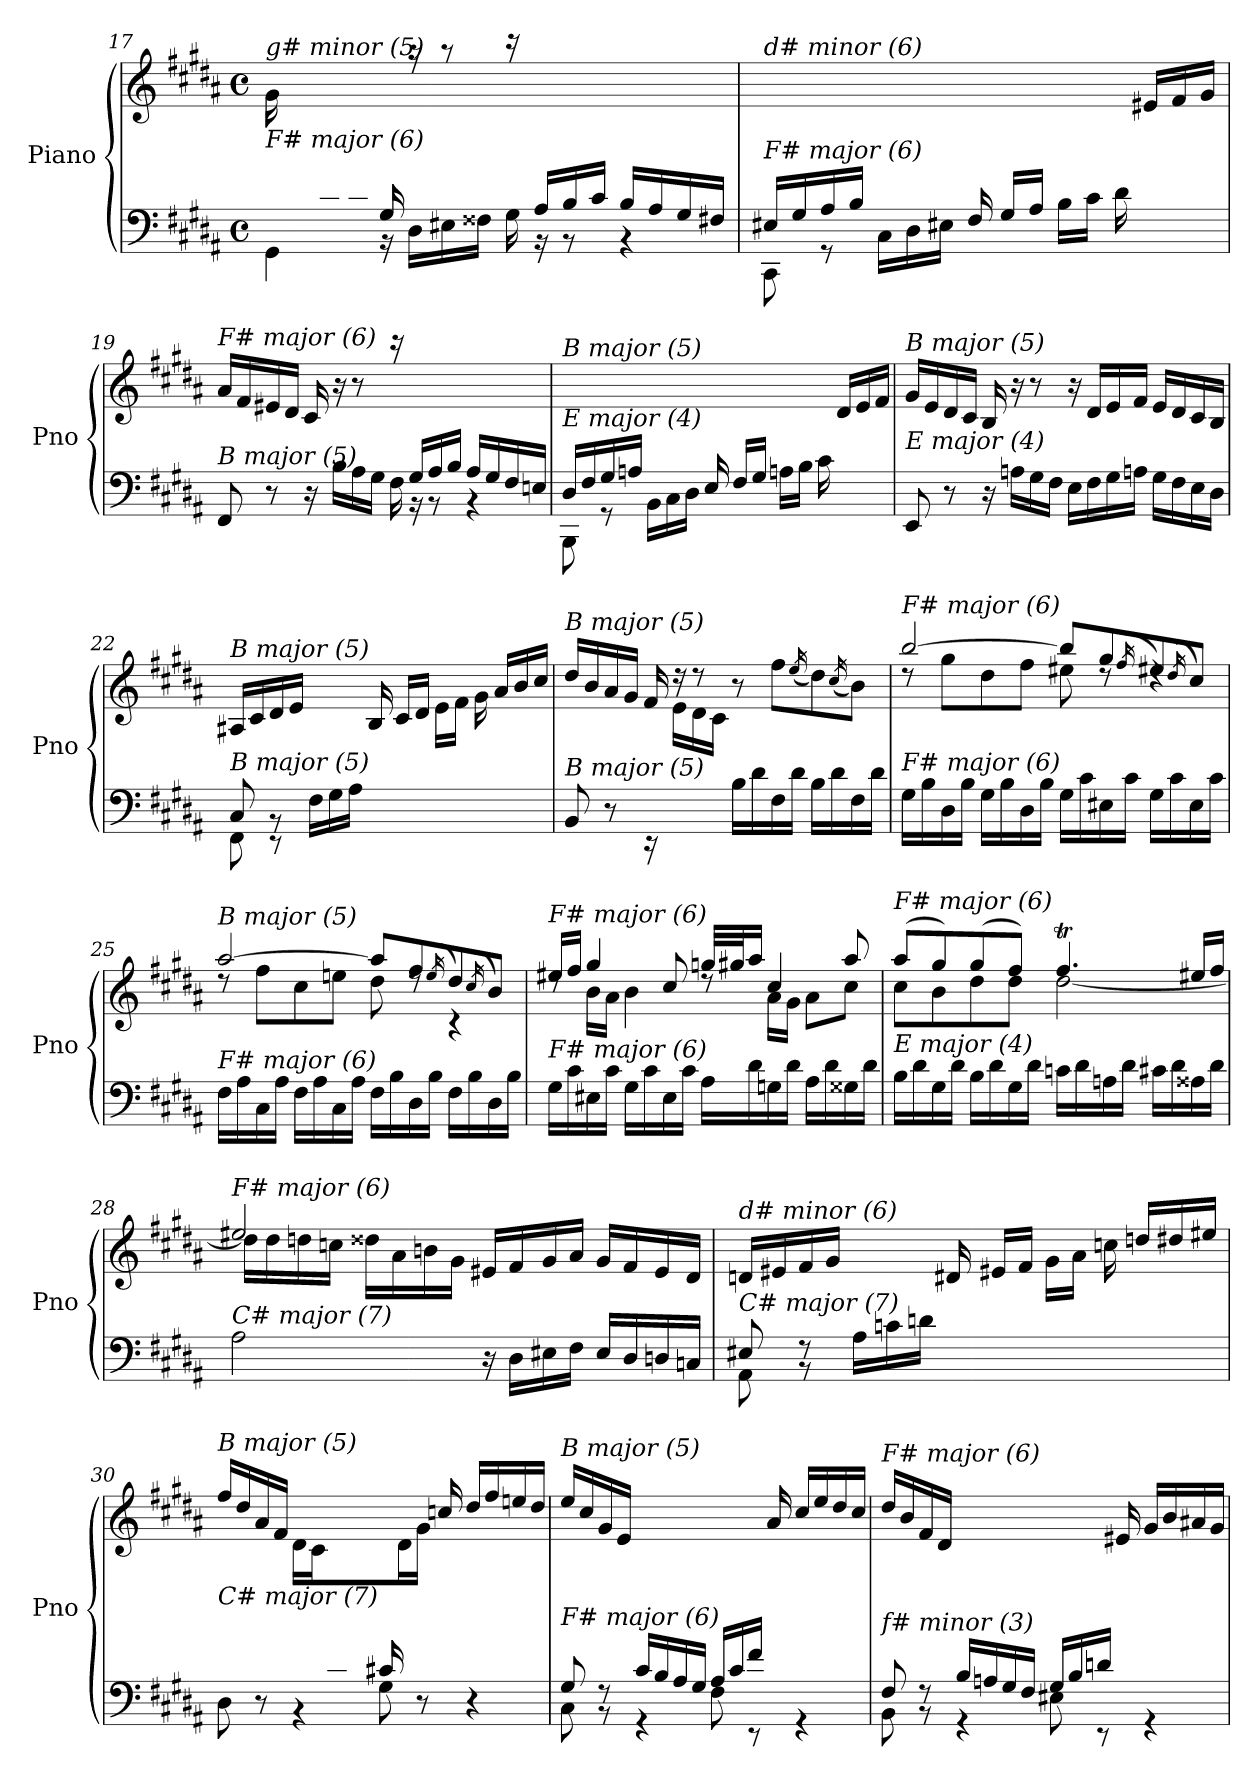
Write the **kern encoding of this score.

**kern	**kern
*part1	*part1
*staff2	*staff1
*I"Piano	*
*I'Pno	*
*clefF4	*clefG2
*k[f#c#g#d#a#]	*k[f#c#g#d#a#]
*M4/4	*M4/4
*met(c)	*met(c)
=17	=17
*^	*
!	!	!LO:TX:i:t=g# minor (5)
!LO:TX:i:t=F# major (6)	!	!
16ryy	4GG#\	16g#\LL
16B/	.	4ryy
16c#/	.	.
16d#/JJ	.	.
16G#/	16rBB	.
4ryy	16D#\LL	16raa
.	16E#X\	8raa
.	16F##Xi\JJ	.
.	16G#\	16rccc
16A#/LL	16rBB	4..ryy
16B/	8rBB	.
16c#/JJ	.	.
16B/LL	4rBB	.
16A#/	.	.
16G#/	.	.
16F#X/JJ	.	.
=18	=18	=18
!	!	!LO:TX:i:t=d# minor (6)
!LO:TX:i:t=F# major (6)	!	!
16E#X/LL	8CC#\	4ryy
16G#/	.	.
16A#/	8rGG	.
16B/JJ	.	.
8.ryy	16C#\LL	8.ryy
.	16D#\	.
.	16E#X\JJ	.
16F#/	8.ryy	8.ryy
16G#/LL	.	.
16A#/JJ	.	.
4.ryy	16B\LL	8.ryy
.	16c#\JJ	.
.	16d#\	.
.	8.ryy	16e#X/LL
.	.	16f#/
.	.	16g#/JJ
!!LO:LB:g=z
=19	=19	=19
!	!	!LO:TX:i:t=F# major (6)
!LO:TX:i:t=B major (5)	!	!
2ryy	8FF#/	16a#/LL
.	.	16f#/
.	8r	16e#X/
.	.	16d#/JJ
.	16r	16c#/
.	16B\LL	16r
.	16A#\	8r
.	16G#\JJ	.
16ryy	16F#\	16rccc
16G#/LL	16rBB	4..ryy
16A#/	8rBB	.
16B/JJ	.	.
16A#/LL	4rBB	.
16G#/	.	.
16F#/	.	.
16En/JJ	.	.
=20	=20	=20
!	!	!LO:TX:i:t=B major (5)
!LO:TX:i:t=E major (4)	!	!
16D#/LL	8BBB\	4ryy
16F#/	.	.
16G#/	8rGG	.
16An/JJ	.	.
8.ryy	16BB\LL	8.ryy
.	16C#\	.
.	16D#\JJ	.
16E/	8.ryy	8.ryy
16F#/LL	.	.
16G#/JJ	.	.
4.ryy	16An\LL	8.ryy
.	16B\JJ	.
.	16c#\	.
.	8.ryy	16d#/LL
.	.	16e/
.	.	16f#/JJ
*v	*v	*
=21	=21
!	!LO:TX:i:t=B major (5)
!LO:TX:i:t=E major (4)	!
8EE/	16g#/LL
.	16e/
8r	16d#/
.	16c#/JJ
16r	16B/
16An\LL	16r
16G#\	8r
16F#\JJ	.
16E\LL	16r
16F#\	16d#/LL
16G#\	16e/
16An\JJ	16f#/JJ
16G#\LL	16e/LL
16F#\	16d#/
16E\	16c#/
16D#\JJ	16B/JJ
!!LO:LB:g=z
=22	=22
*^	*^
*	*	*	*^
!	!	!LO:TX:i:t=B major (5)	!	!
!LO:TX:i:t=B major (5)	!	!	!	!
8C#/	8FF#\	16A#X/LL	2ryy	4ryy
.	.	16c#/	.	.
8rBB	8r	16d#/	.	.
.	.	16e/JJ	.	.
16F#\LL	2.ryy	8.ryy	.	2.ryy
16G#\	.	.	.	.
16A#\JJ	.	.	.	.
8.ryy	.	16B/	.	.
.	.	16c#/LL	8ryy	.
.	.	16d#/JJ	.	.
8.ryy	.	8.ryy	16e\LL	.
.	.	.	16f#\JJ	.
.	.	.	16g#\	.
8.ryy	.	16a#/LL	8.ryy	.
.	.	16b/	.	.
.	.	16cc#/JJ	.	.
*v	*v	*	*	*
*	*	*v	*v
=23	=23	=23
!	!LO:TX:i:t=B major (5)	!
!LO:TX:i:t=B major (5)	!	!
8BB/	16dd#/LL	4ryy
.	16b/	.
8r	16a#/	.
.	16g#/JJ	.
16rEE	16f#/	16ryy
8.ryy	16rdd	16e\LL
.	8rdd	16d#\
.	.	16c#\JJ
16B\LL	8r	2ryy
16d#\	.	.
16F#\	8ff#\L	.
16d#\JJ	.	.
.	(16qee/	.
16B\LL	8dd#\)	.
16d#\	.	.
.	(16qcc#/	.
16F#\	8b\J)	.
16d#\JJ	.	.
=24	=24	=24
!	!LO:TX:i:t=F# major (6)	!
!LO:TX:i:t=F# major (6)	!	!
16G#\LL	[2bb/	8rdd
16B\	.	.
16D#\	.	8gg#\L
16B\JJ	.	.
16G#\LL	.	8dd#\
16B\	.	.
16D#\	.	8ff#\J
16B\JJ	.	.
16G#\LL	8bb/L]	8ee#X\
16c#\	.	.
16E#X\	8gg#/	8rdd
16c#\JJ	.	.
.	(>16qff#/	.
16G#\LL	8ee#X/)	4rdd
16c#\	.	.
.	(>16qdd#/	.
16E#\	8cc#/J)	.
16c#\JJ	.	.
!!LO:LB:g=z	!!
=25	=25	=25
!	!LO:TX:i:t=B major (5)	!
!LO:TX:i:t=F# major (6)	!	!
16F#\LL	[2aa#/	8rdd
16A#\	.	.
16C#\	.	8ff#\L
16A#\JJ	.	.
16F#\LL	.	8cc#\
16A#\	.	.
16C#\	.	8een\J
16A#\JJ	.	.
16F#\LL	8aa#/L]	8dd#\
16B\	.	.
16D#\	8ff#/	8rdd
16B\JJ	.	.
.	(>16qee/	.
16F#\LL	8dd#/)	4r
16B\	.	.
.	(>16qcc#/	.
16D#\	8b/J)	.
16B\JJ	.	.
=26	=26	=26
!	!LO:TX:i:t=F# major (6)	!
!LO:TX:i:t=F# major (6)	!	!
16G#\LL	16ee#X/LL	8rdd
16c#\	16ff#/JJ	.
16E#X\	4gg#/	16b\LL
16c#\JJ	.	16a#\JJ
16G#\LL	.	4b\
16c#\	.	.
16E#\	8cc#/	.
16c#\JJ	.	.
16A#\LL	32ggnj/LLL	8rdd
.	32gg#/J	.
16d#\	16aa#/JJ	.
16Gnj\	4cc#/	16a#\LL
16d#\JJ	.	16g#\JJ
16A#\LL	.	8a#\L
16d#\	.	.
16G##j\	8aa#/	8cc#\J
16d#\JJ	.	.
=27	=27	=27
!	!LO:TX:i:t=F# major (6)	!
!LO:TX:i:t=E major (4)	!	!
16B\LL	(8aa#/L	8cc#\L
16d#\	.	.
16G#\	8gg#/)	8b\
16d#\JJ	.	.
16B\LL	(8gg#/	8dd#\
16d#\	.	.
16G#\	8ff#/J)	8dd#\J
16d#\JJ	.	.
16cnj\LL	4.ff#T/	[2dd#\
16d#\	.	.
16Anj\	.	.
16d#\JJ	.	.
16c#j\LL	.	.
16d#\	.	.
16A##j\	16ee#X/LL	.
16d#\JJ	16ff#/JJ	.
!!LO:LB:g=z	!!
=28	=28	=28
*^	*	*
!	!	!LO:TX:i:t=F# major (6)	!
!LO:TX:i:t=C# major (7)	!	!	!
2ryy	2A#\	2ee#X/	16dd#\LL]
.	.	.	16dd#\
.	.	.	16ddnj\
.	.	.	16ccnj\JJ
.	.	.	16dd##j\LL
.	.	.	16a#\
.	.	.	16bn\
.	.	.	16g#\JJ
2ryy	16r	16e#X/LL	2ryy
.	16D#\LL	16f#/	.
.	16E#X\	16g#/	.
.	16F#\JJ	16a#/JJ	.
.	16E#/LL	16g#/LL	.
.	16D#/	16f#/	.
.	16Dnj/	16e#/	.
.	16Cnj/JJ	16d#/JJ	.
=29	=29	=29	=29
*	*	*	*^
!	!	!LO:TX:i:t=d# minor (6)	!	!
!LO:TX:i:t=C# major (7)	!	!	!	!
8E#X/	8AA#\	16dnj/LL	2ryy	4ryy
.	.	16e#X/	.	.
8rBB	8rF	16f#/	.	.
.	.	16g#/JJ	.	.
16A#\LL	2.ryy	8.ryy	.	2.ryy
16cnj\	.	.	.	.
16dnj\JJ	.	.	.	.
8.ryy	.	16d#/	.	.
.	.	16e#X/LL	8ryy	.
.	.	16f#/JJ	.	.
8.ryy	.	8.ryy	16g#\LL	.
.	.	.	16a#\JJ	.
.	.	.	16ccnj\	.
8.ryy	.	16ddnj/LL	8.ryy	.
.	.	16dd#/	.	.
.	.	16ee#X/JJ	.	.
*	*	*v	*v	*v
!!LO:LB:g=z
=30	=30	=30
!	!	!LO:TX:i:t=B major (5)
!LO:TX:i:t=C# major (7)	!	!
4.ryy	8D#\	16ff#/LL
.	.	16dd#/
.	8r	16a#/
.	.	16f#/JJ
.	4r	16d#\LL
.	.	16c#\
16cnj/	.	8.ryy
16A#/JJ	.	.
16c#j/LL	8G#\	.
4..ryy	.	16d#\
.	8r	16g#\JJ
.	.	16ccnj/
.	4r	16dd#/LL
.	.	16ff#/
.	.	16een/
.	.	16dd#/JJ
=31	=31	=31
*	*^	*^
!	!	!	!LO:TX:i:t=B major (5)	!
!LO:TX:i:t=F# major (6)	!	!	!	!
4ryy	8G#/	8C#\	16ee/LL	4ryy
.	.	.	16cc#/	.
.	8rBB	8rF	16g#/	.
.	.	.	16e/JJ	.
16c#/LL	4rGG	2.ryy	4..ryy	2.ryy
16B/	.	.	.	.
16A#/	.	.	.	.
16G#/JJ	.	.	.	.
16A#/LL	8F#\	.	.	.
16c#/	.	.	.	.
16f#/JJ	8rEE	.	.	.
4ryy	.	.	16a#/	.
.	4rGG	.	16cc#/LL	.
.	.	.	16ee/	.
.	.	.	16dd#/	.
16ryy	.	.	16cc#/JJ	.
=32	=32	=32	=32	=32
!	!	!	!LO:TX:i:t=F# major (6)	!
!LO:TX:i:t=f# minor (3)	!	!	!	!
4ryy	8F#/	8BB\	16dd#/LL	4ryy
.	.	.	16b/	.
.	8rBB	8rF	16f#/	.
.	.	.	16d#/JJ	.
16B/LL	4rGG	2.ryy	4..ryy	2.ryy
16An/	.	.	.	.
16G#/	.	.	.	.
16F#/JJ	.	.	.	.
16G#/LL	8E#X\	.	.	.
16B/	.	.	.	.
16dn/JJ	8rEE	.	.	.
4ryy	.	.	16e#X/	.
.	4rGG	.	16g#/LL	.
.	.	.	16b/	.
.	.	.	16a#X/	.
16ryy	.	.	16g#/JJ	.
*v	*v	*v	*	*
*	*v	*v
=	=
*-	*-
